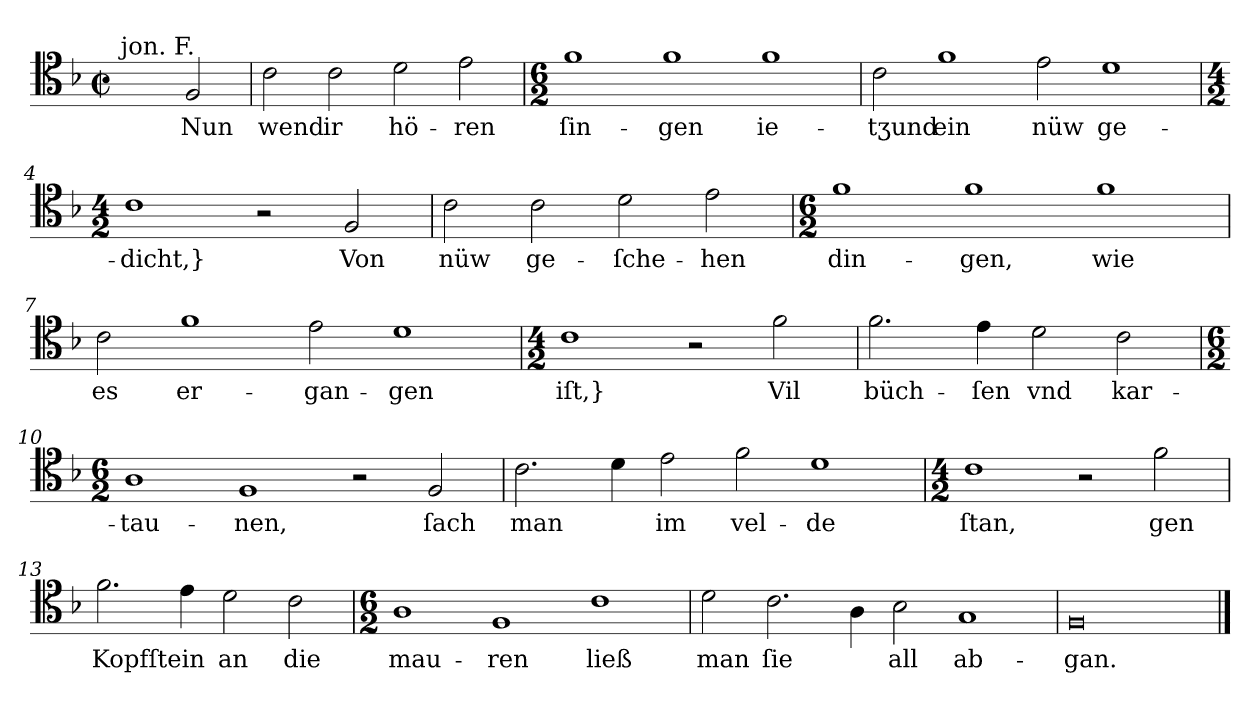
**kern	**text
*part1	*part1
*staff1	*staff1
*clefC4	*
*k[b-]	*
*F:ion	*
*M4/2	*
*met(c|)	*
=	=
!LO:TX:a:t=jon. F.	!
2ryy	.
2F	Nun
=1	=1
2c	wend
2c	ir
2d	hö-
2e	-ren
=2	=2
*M6/2	*
1f	ſin-
1f	-gen
1f	ie-
=3	=3
2c	-tʒund
1f	ein
2e	nüw
1d	ge-
=4	=4
*M4/2	*
1c	-dicht,}
2r	.
2F	Von
=5	=5
2c	nüw
2c	ge-
2d	-ſche-
2e	-hen
=6	=6
*M6/2	*
1f	din-
1f	-gen,
1f	wie
=7	=7
2c	es
1f	er-
2e	-gan-
1d	-gen
=8	=8
*M4/2	*
1c	iſt,}
2r	.
2f	Vil
=9	=9
2.f	büch-
4e	-ſen
2d	vnd
2c	kar-
=10	=10
*M6/2	*
1A	-tau-
1F	-nen,
2r	.
2F	ſach
=11	=11
2.c	man
4d	.
2e	im
2f	vel-
1d	-de
=12	=12
*M4/2	*
1c	ſtan,
2r	.
2f	gen
=13	=13
2.f	Kopfſtein
4e	.
2d	an
2c	die
=14	=14
*M6/2	*
1A	mau-
1F	-ren
1c	ließ
=15	=15
2d	man
2.c	ſie
4A	--
2B-	all
1G	ab-
=16	=16
0F/	-gan.
==	==
*-	*-
